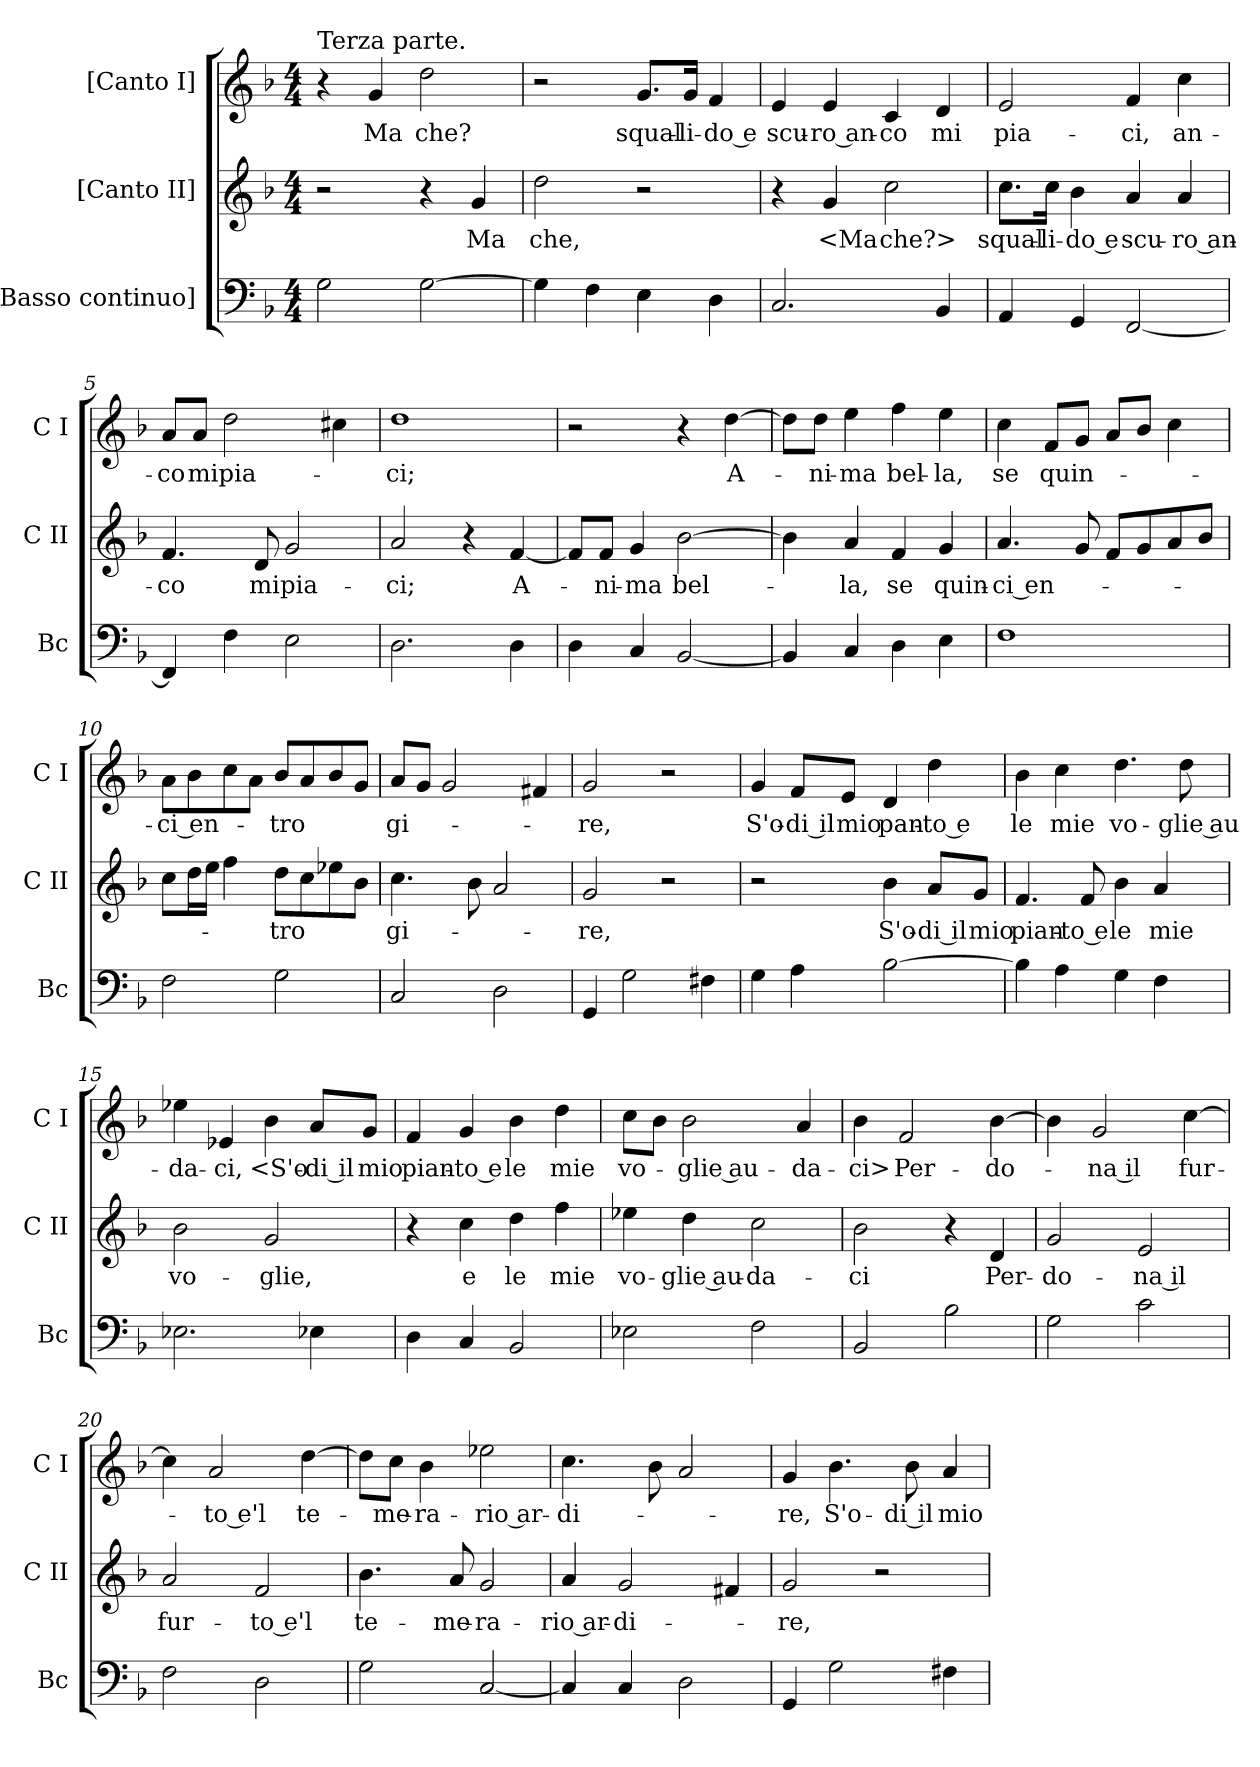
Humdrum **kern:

**kern	**kern	**text	**kern	**text
*part3	*part2	*part2	*part1	*part1
*staff3	*staff2	*staff2	*staff1	*staff1
*I"[Basso continuo]	*I"[Canto II]	*	*I"[Canto I]	*
*I'Bc	*I'C II	*	*I'C I	*
*clefF4	*clefG2	*	*clefG2	*
*k[b-]	*k[b-]	*	*k[b-]	*
*F:	*F:	*	*F:	*
*M4/4	*M4/4	*	*M4/4	*
=1	=1	=1	=1	=1
!	!	!	!LO:TX:a:t=Terza parte.	!
2G	2r	.	4r	.
.	.	.	4g	Ma
[2G	4r	.	2dd	che?
.	4g	Ma	.	.
=2	=2	=2	=2	=2
4G]	2dd	che,	2r	.
4F	.	.	.	.
4E	2r	.	8.gL	squal-
.	.	.	16gJk	-li-
4D	.	.	4f	-do e
=3	=3	=3	=3	=3
2.C	4r	.	4e	scu-
.	4g	<Ma	4e	-ro an-
.	2cc	che?>	4c	-co
4BB-	.	.	4d	mi
=4	=4	=4	=4	=4
4AA	8.ccL	squal-	2e	pia-
.	16ccJk	-li-	.	.
4GG	4b-	-do e	.	.
[2FF	4a	scu-	4f	-ci,
.	4a	-ro an-	4cc	an-
=5	=5	=5	=5	=5
4FF]	4.f	-co	8aL	-co
.	.	.	8aJ	mi
4F	.	.	2dd	pia-
.	8d	mi	.	.
2E	2g	pia-	.	.
.	.	.	4cc#X	.
=6	=6	=6	=6	=6
2.D	2a	-ci;	1dd	-ci;
.	4r	.	.	.
4D	[4f	A-	.	.
=7	=7	=7	=7	=7
4D	8fL]	.	2r	.
.	8fJ	-ni-	.	.
4C	4g	-ma	.	.
[2BB-	[2b-	bel-	4r	.
.	.	.	[4dd	A-
=8	=8	=8	=8	=8
4BB-]	4b-]	.	8ddL]	.
.	.	.	8ddJ	-ni-
4C	4a	-la,	4ee	-ma
4D	4f	se	4ff	bel-
4E	4g	quin-	4ee	-la,
=9	=9	=9	=9	=9
1F	4.a	-ci en-	4cc	se
.	.	.	8fL	quin-
.	8g	.	8gJ	.
.	8fL	.	8aL	.
.	8g	.	8b-J	.
.	8a	.	4cc	.
.	8b-J	.	.	.
=10	=10	=10	=10	=10
2F	8ccL	.	8aL	-ci en-
.	16ddL	.	8b-	.
.	16eeJJ	.	.	.
.	4ff	.	8cc	.
.	.	.	8aJ	.
2G	8ddL	-tro	8b-L	-tro
.	8cc	.	8a	.
.	8ee-X	.	8b-	.
.	8b-J	.	8gJ	.
=11	=11	=11	=11	=11
2C	4.cc	gi-	8aL	gi-
.	.	.	8gJ	.
.	.	.	2g	.
.	8b-	.	.	.
2D	2a	.	.	.
.	.	.	4f#X	.
=12	=12	=12	=12	=12
4GG	2g	-re,	2g	-re,
2G	.	.	.	.
.	2r	.	2r	.
4F#X	.	.	.	.
=13	=13	=13	=13	=13
4G	2r	.	4g	S'o-
4A	.	.	8fL	-di il
.	.	.	8eJ	mio
[2B-	4b-	S'o-	4d	pan-
.	8aL	-di il	4dd	-to e
.	8gJ	mio	.	.
=14	=14	=14	=14	=14
4B-]	4.f	pian-	4b-	le
4A	.	.	4cc	mie
.	8f	-to e	.	.
4G	4b-	le	4.dd	vo-
4F	4a	mie	.	.
.	.	.	8dd	-glie au-
=15	=15	=15	=15	=15
2.E-X	2b-	vo-	4ee-X	-da-
.	.	.	4e-X	-ci,
.	2g	-glie,	4b-	<S'o-
4E-X	.	.	8aL	-di il
.	.	.	8gJ	mio
=16	=16	=16	=16	=16
4D	4r	.	4f	pian-
4C	4cc	e	4g	-to e
2BB-	4dd	le	4b-	le
.	4ff	mie	4dd	mie
=17	=17	=17	=17	=17
2E-X	4ee-X	vo-	8ccL	vo-
.	.	.	8b-J	.
.	4dd	-glie au-	2b-	-glie au-
2F	2cc	-da-	.	.
.	.	.	4a	-da-
=18	=18	=18	=18	=18
2BB-	2b-	-ci	4b-	-ci>
.	.	.	2f	Per-
2B-	4r	.	.	.
.	4d	Per-	[4b-	-do-
=19	=19	=19	=19	=19
2G	2g	-do-	4b-]	.
.	.	.	2g	-na il
2c	2e	-na il	.	.
.	.	.	[4cc	fur-
=20	=20	=20	=20	=20
2F	2a	fur-	4cc]	.
.	.	.	2a	-to e'l
2D	2f	-to e'l	.	.
.	.	.	[4dd	te-
=21	=21	=21	=21	=21
2G	4.b-	te-	8ddL]	.
.	.	.	8ccJ	-me-
.	.	.	4b-	-ra-
.	8a	-me-	.	.
[2C	2g	-ra-	2ee-X	-rio ar-
=22	=22	=22	=22	=22
4C]	4a	-rio ar-	4.cc	-di-
4C	2g	-di-	.	.
.	.	.	8b-	.
2D	.	.	2a	.
.	4f#X	.	.	.
=23	=23	=23	=23	=23
4GG	2g	-re,	4g	-re,
2G	.	.	4.b-	S'o-
.	2r	.	.	.
.	.	.	8b-	-di il
4F#X	.	.	4a	mio
=	=	=	=	=
*-	*-	*-	*-	*-
